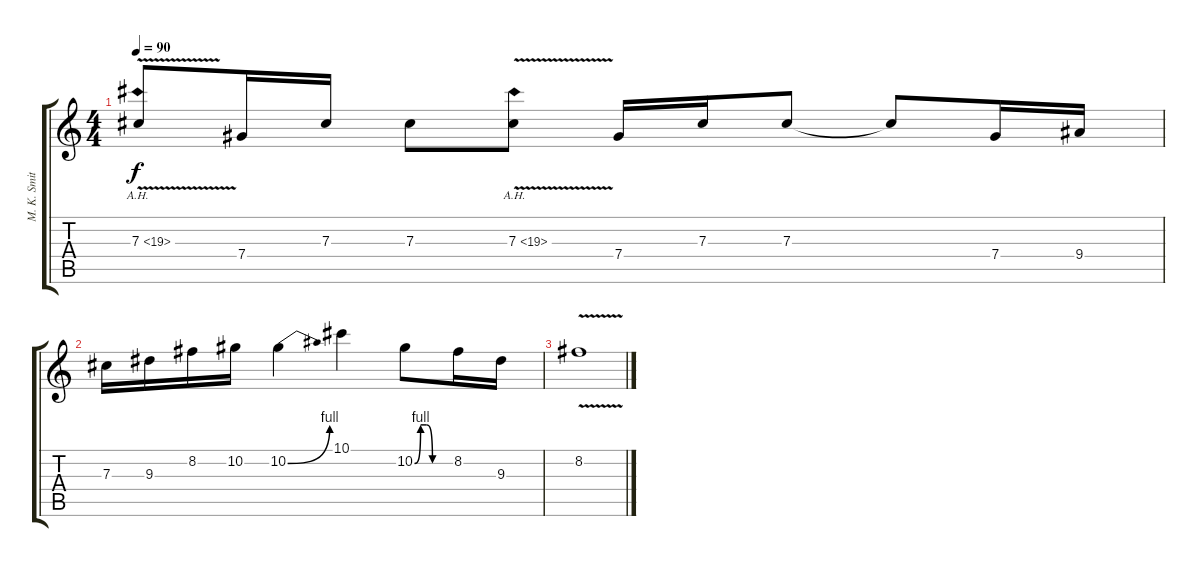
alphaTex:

\track ("M. K. Smith (Solo)" "M. K. Smit") {instrument distortionguitar}
\staff {score tabs}
\tuning (Eb4 Bb3 Gb3 Db3 Ab2 Eb2) {hide}
\ts (4 4)
\tempo 90
\clef g2
\ks c
7.3{ah 12 v}.8{dy f} 7.4.16 7.3.16 7.3.8 7.3{ah 12 v}.8 7.4.16 7.3.16 7.3.8 7.3{t}.8 7.4.16 9.4.16 |
7.3.16 9.3.16 8.2.16 10.2.16 10.2{be (bend 0 0 60 4)}.4 10.1.4 10.2{be (custom 0 0 10 4 20 4 30 0 60 0)}.8 8.2.16 9.3.16 |
8.2{v}.1
